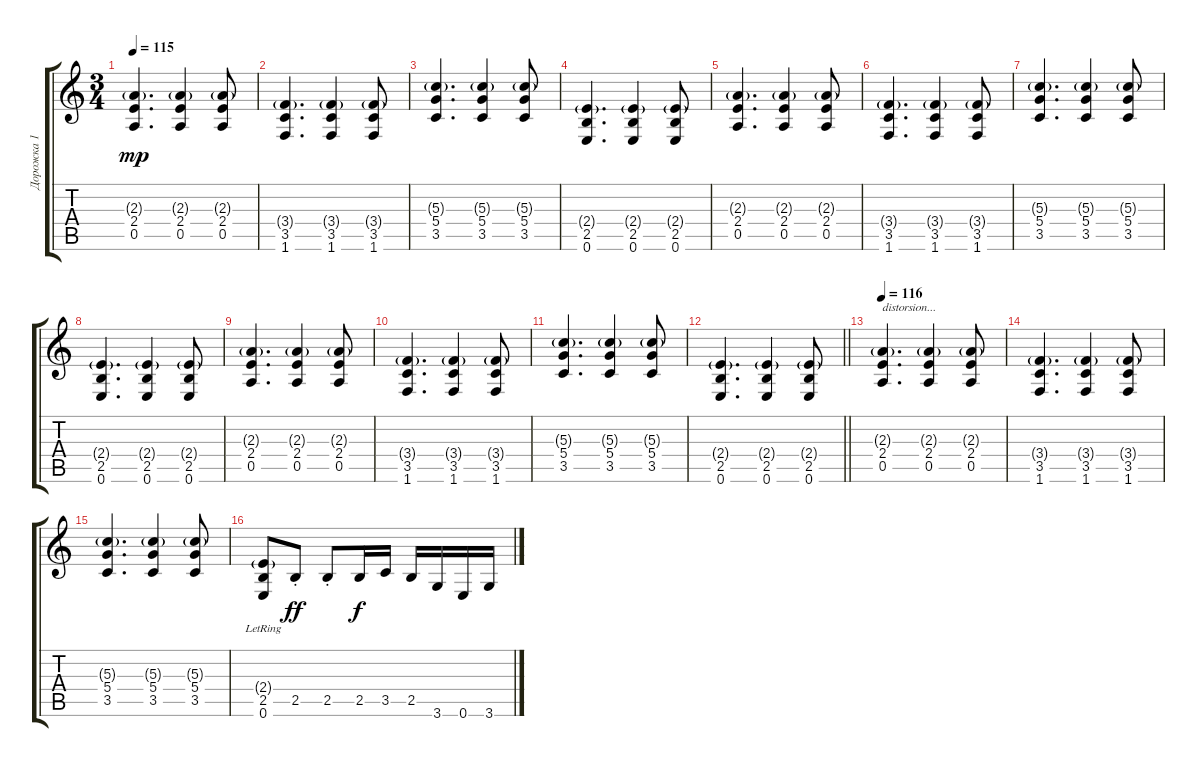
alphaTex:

\track ("Дорожка 1" "Дорожка 1") {instrument electricguitarclean}
\staff {score tabs}
\tuning (E4 B3 G3 D3 A2 E2) {hide}
\ts (3 4)
\tempo 115
\clef g2
\ks c
(2.3{g} 2.4 0.5).4{d dy mp} (2.3{g} 2.4 0.5).4 (2.3{g} 2.4 0.5).8 |
(3.4{g} 3.5 1.6).4{d} (3.4{g} 3.5 1.6).4 (3.4{g} 3.5 1.6).8 |
(5.3{g} 5.4 3.5).4{d} (5.3{g} 5.4 3.5).4 (5.3{g} 5.4 3.5).8 |
(2.4{g} 2.5 0.6).4{d} (2.4{g} 2.5 0.6).4 (2.4{g} 2.5 0.6).8 |
(2.3{g} 2.4 0.5).4{d} (2.3{g} 2.4 0.5).4 (2.3{g} 2.4 0.5).8 |
(3.4{g} 3.5 1.6).4{d} (3.4{g} 3.5 1.6).4 (3.4{g} 3.5 1.6).8 |
(5.3{g} 5.4 3.5).4{d} (5.3{g} 5.4 3.5).4 (5.3{g} 5.4 3.5).8 |
(2.4{g} 2.5 0.6).4{d} (2.4{g} 2.5 0.6).4 (2.4{g} 2.5 0.6).8 |
(2.3{g} 2.4 0.5).4{d} (2.3{g} 2.4 0.5).4 (2.3{g} 2.4 0.5).8 |
(3.4{g} 3.5 1.6).4{d} (3.4{g} 3.5 1.6).4 (3.4{g} 3.5 1.6).8 |
(5.3{g} 5.4 3.5).4{d} (5.3{g} 5.4 3.5).4 (5.3{g} 5.4 3.5).8 |
\barLineRight lightlight
(2.4{g} 2.5 0.6).4{d} (2.4{g} 2.5 0.6).4 (2.4{g} 2.5 0.6).8 |
\tempo 116
(2.3{g} 2.4 0.5).4{d txt "distorsion..." volume 16} (2.3{g} 2.4 0.5).4 (2.3{g} 2.4 0.5).8 |
(3.4{g} 3.5 1.6).4{d} (3.4{g} 3.5 1.6).4 (3.4{g} 3.5 1.6).8 |
(5.3{g} 5.4 3.5).4{d} (5.3{g} 5.4 3.5).4 (5.3{g} 5.4 3.5).8 |
(2.4{g lr} 2.5 0.6{lr}).8 2.5{st}.8{dy ff} 2.5{st}.8 2.5.16{dy f} 3.5.16 2.5.16 3.6.16 0.6.16 3.6.16
